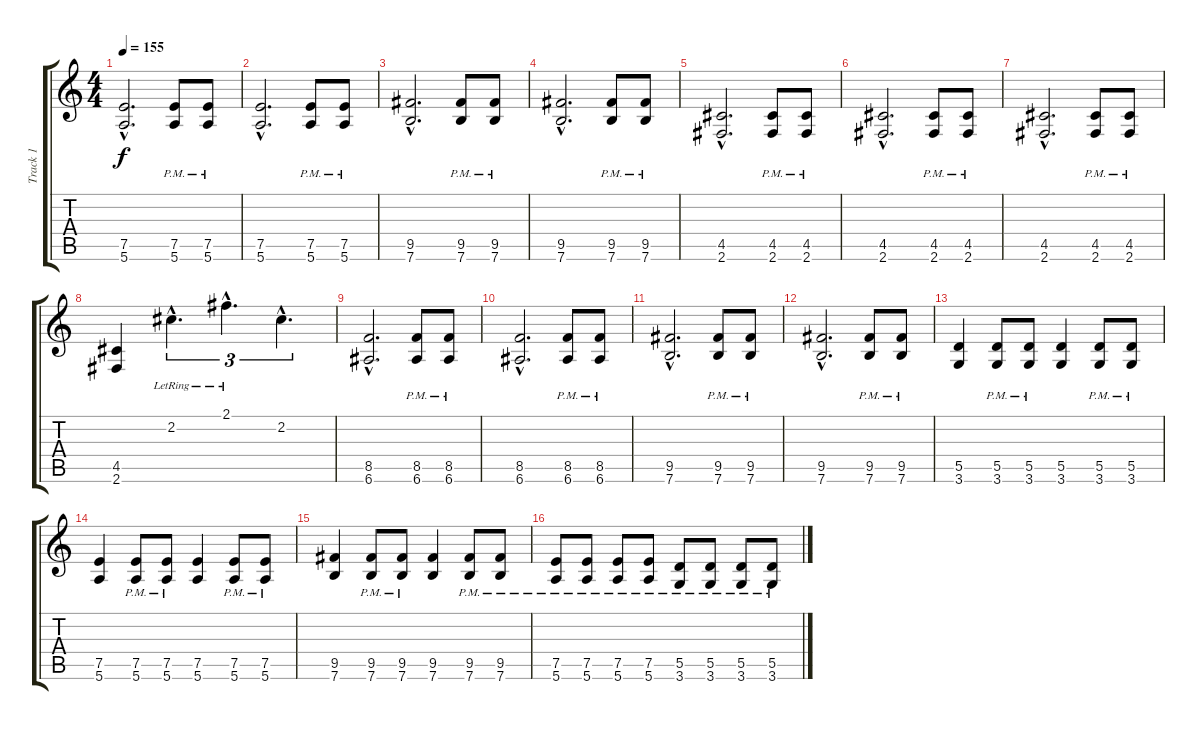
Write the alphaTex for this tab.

\track ("Track 1" "Track 1") {instrument distortionguitar}
\staff {score tabs}
\tuning (E4 B3 G3 D3 A2 E2) {hide}
\ts (4 4)
\tempo 155
\clef g2
\ks c
(7.5{hac} 5.6{hac}).2{d dy f} (7.5{pm} 5.6{pm}).8 (7.5{pm} 5.6{pm}).8 |
(7.5{hac} 5.6{hac}).2{d} (7.5{pm} 5.6{pm}).8 (7.5{pm} 5.6{pm}).8 |
(9.5{hac} 7.6{hac}).2{d} (9.5{pm} 7.6{pm}).8 (9.5{pm} 7.6{pm}).8 |
(9.5{hac} 7.6{hac}).2{d} (9.5{pm} 7.6{pm}).8 (9.5{pm} 7.6{pm}).8 |
(4.5{hac} 2.6{hac}).2{d} (4.5{pm} 2.6{pm}).8 (4.5{pm} 2.6{pm}).8 |
(4.5{hac} 2.6{hac}).2{d} (4.5{pm} 2.6{pm}).8 (4.5{pm} 2.6{pm}).8 |
(4.5{hac} 2.6{hac}).2{d} (4.5{pm} 2.6{pm}).8 (4.5{pm} 2.6{pm}).8 |
(4.5 2.6).4 2.2{hac lr}.4{d tu (3 2)} 2.1{hac lr}.4{d tu (3 2)} 2.2{hac}.4{d tu (3 2)} |
(8.5{hac} 6.6{hac}).2{d} (8.5{pm} 6.6{pm}).8 (8.5{pm} 6.6{pm}).8 |
(8.5{hac} 6.6{hac}).2{d} (8.5{pm} 6.6{pm}).8 (8.5{pm} 6.6{pm}).8 |
(9.5{hac} 7.6{hac}).2{d} (9.5{pm} 7.6{pm}).8 (9.5{pm} 7.6{pm}).8 |
(9.5{hac} 7.6{hac}).2{d} (9.5{pm} 7.6{pm}).8 (9.5{pm} 7.6{pm}).8 |
(5.5 3.6).4 (5.5{pm} 3.6{pm}).8 (5.5{pm} 3.6{pm}).8 (5.5 3.6).4 (5.5{pm} 3.6{pm}).8 (5.5{pm} 3.6{pm}).8 |
(7.5 5.6).4 (7.5{pm} 5.6{pm}).8 (7.5{pm} 5.6{pm}).8 (7.5 5.6).4 (7.5{pm} 5.6{pm}).8 (7.5{pm} 5.6{pm}).8 |
(9.5 7.6).4 (9.5{pm} 7.6{pm}).8 (9.5{pm} 7.6{pm}).8 (9.5 7.6).4 (9.5{pm} 7.6{pm}).8 (9.5{pm} 7.6{pm}).8 |
(7.5{pm} 5.6{pm}).8 (7.5{pm} 5.6{pm}).8 (7.5{pm} 5.6{pm}).8 (7.5{pm} 5.6{pm}).8 (5.5{pm} 3.6{pm}).8 (5.5{pm} 3.6{pm}).8 (5.5{pm} 3.6{pm}).8 (5.5{pm} 3.6{pm}).8
